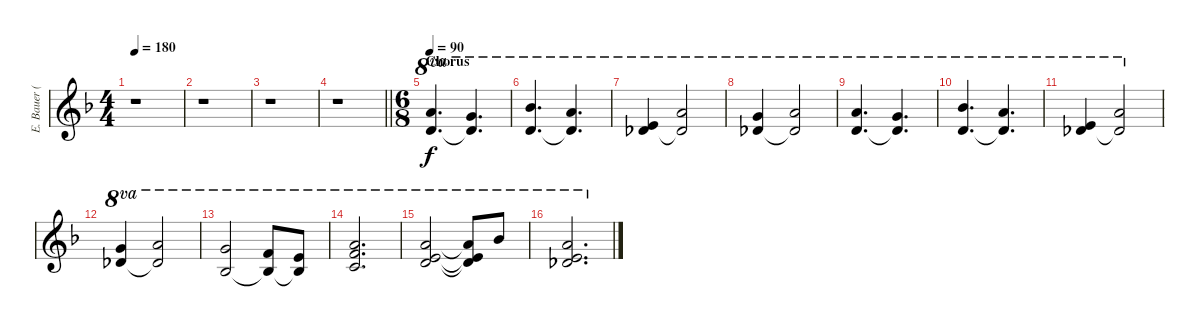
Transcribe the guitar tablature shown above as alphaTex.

\track ("E. Bauer (Keyboard)" "E. Bauer (") {instrument synthstrings1}
\staff {score}
\tuning (E4 B3 G3 D3 A2 E2) {hide}
\ts (4 4)
\tempo 180
\clef g2
\ks dminor
r.1{dy f} |
r.1 |
r.1 |
\barLineRight lightlight
r.1 |
\ts (6 8)
\section ("" "Chorus")
\tempo 90
(17.1 15.2).4{d ot 8va instrument synthstrings1} (15.1 15.2{t}).4{d ot 8va} |
(18.1 15.2).4{d ot 8va} (17.1 15.2{t}).4{d ot 8va} |
(12.1 14.2).4{ot 8va} (17.1 14.2{t}).2{ot 8va} |
(15.1 14.2).4{ot 8va} (17.1 14.2{t}).2{ot 8va} |
(17.1 15.2).4{d ot 8va} (15.1 15.2{t}).4{d ot 8va} |
(18.1 15.2).4{d ot 8va} (17.1 15.2{t}).4{d ot 8va} |
(12.1 14.2).4{ot 8va} (17.1 14.2{t}).2{ot 8va} |
(15.1 14.2).4{ot 8va} (17.1 14.2{t}).2{ot 8va} |
(15.1 11.2).2{ot 8va} (13.1 11.2{t}).8{ot 8va} (12.1 11.2{t}).8{ot 8va} |
(17.1 18.2 17.3).2{d ot 8va} |
(17.1 17.2 19.3).2{ot 8va} (17.1{t} 17.2{t} 19.3{t}).8{ot 8va} 18.1.8{ot 8va} |
(17.1 17.2 18.3).2{d ot 8va}
